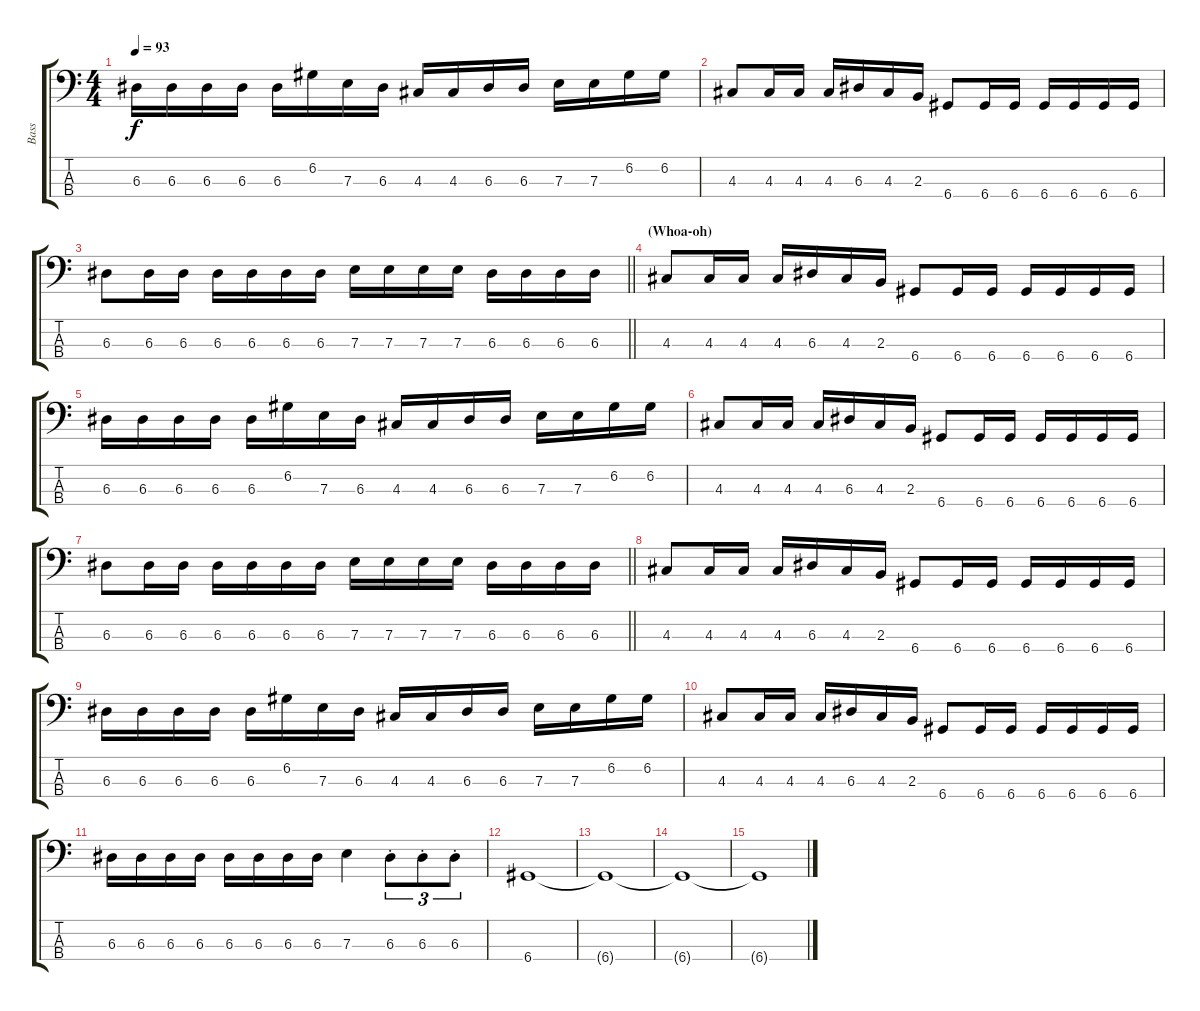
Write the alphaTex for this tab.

\track ("Bass" "Bass") {instrument electricbassfinger}
\staff {score tabs}
\tuning (G2 D2 A1 D1) {hide}
\ts (4 4)
\tempo 93
\clef f4
\ks c
6.3.16{dy f} 6.3.16 6.3.16 6.3.16 6.3.16 6.2.16 7.3.16 6.3.16 4.3.16 4.3.16 6.3.16 6.3.16 7.3.16 7.3.16 6.2.16 6.2.16 |
4.3.8 4.3.16 4.3.16 4.3.16 6.3.16 4.3.16 2.3.16 6.4.8 6.4.16 6.4.16 6.4.16 6.4.16 6.4.16 6.4.16 |
\barLineRight lightlight
6.3.8 6.3.16 6.3.16 6.3.16 6.3.16 6.3.16 6.3.16 7.3.16 7.3.16 7.3.16 7.3.16 6.3.16 6.3.16 6.3.16 6.3.16 |
\section ("" "(Whoa-oh)")
4.3.8 4.3.16 4.3.16 4.3.16 6.3.16 4.3.16 2.3.16 6.4.8 6.4.16 6.4.16 6.4.16 6.4.16 6.4.16 6.4.16 |
6.3.16 6.3.16 6.3.16 6.3.16 6.3.16 6.2.16 7.3.16 6.3.16 4.3.16 4.3.16 6.3.16 6.3.16 7.3.16 7.3.16 6.2.16 6.2.16 |
4.3.8 4.3.16 4.3.16 4.3.16 6.3.16 4.3.16 2.3.16 6.4.8 6.4.16 6.4.16 6.4.16 6.4.16 6.4.16 6.4.16 |
\barLineRight lightlight
6.3.8 6.3.16 6.3.16 6.3.16 6.3.16 6.3.16 6.3.16 7.3.16 7.3.16 7.3.16 7.3.16 6.3.16 6.3.16 6.3.16 6.3.16 |
4.3.8 4.3.16 4.3.16 4.3.16 6.3.16 4.3.16 2.3.16 6.4.8 6.4.16 6.4.16 6.4.16 6.4.16 6.4.16 6.4.16 |
6.3.16 6.3.16 6.3.16 6.3.16 6.3.16 6.2.16 7.3.16 6.3.16 4.3.16 4.3.16 6.3.16 6.3.16 7.3.16 7.3.16 6.2.16 6.2.16 |
4.3.8 4.3.16 4.3.16 4.3.16 6.3.16 4.3.16 2.3.16 6.4.8 6.4.16 6.4.16 6.4.16 6.4.16 6.4.16 6.4.16 |
6.3.16 6.3.16 6.3.16 6.3.16 6.3.16 6.3.16 6.3.16 6.3.16 7.3.4 6.3{st}.8{tu (3 2)} 6.3{st}.8{tu (3 2)} 6.3{st}.8{tu (3 2)} |
6.4.1 |
6.4{t}.1 |
6.4{t}.1 |
6.4{t}.1
